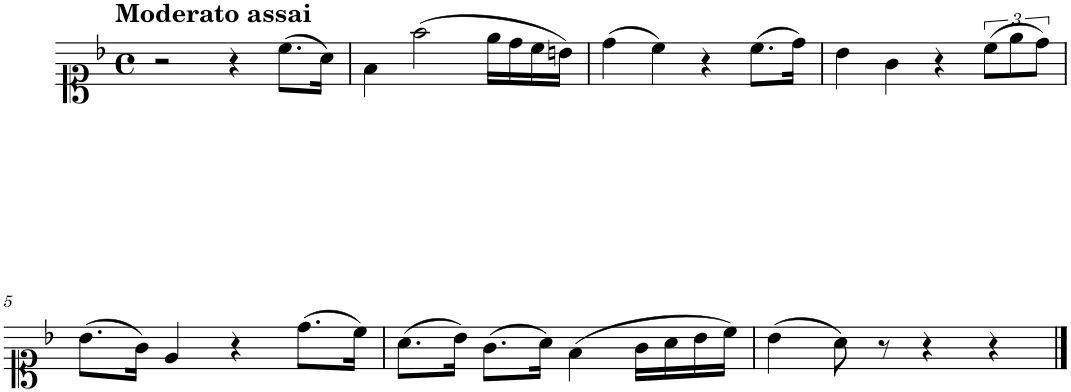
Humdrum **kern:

**kern
*part1
*staff1
*I"Piano
*I'Pno.
*clefC1
*k[b-]
*M4/4
*met(c)
=1
!LO:TX:a:B:t=Moderato assai
2r
4r
(8.cc\L
16a\Jk)
=2
4f\
(2ff\
16ee\LL
16dd\
16cc\
16bn\JJ)
=3
(4dd\
4cc\)
4r
(8.cc\L
16dd\Jk)
=4
4b-\
4g\
4r
(12cc\L
12ee\
12dd\J)
!!LO:LB:g=z
=5
(8.b-\L
16g\Jk)
4e/
4r
(8.dd\L
16cc\Jk)
=6
(8.a\L
16b-\Jk)
(8.g\L
16a\Jk)
(4f\
16g\LL
16a\
16b-\
16cc\JJ)
=7
(4b-\
8a\)
8r
4r
4r
==
*-
